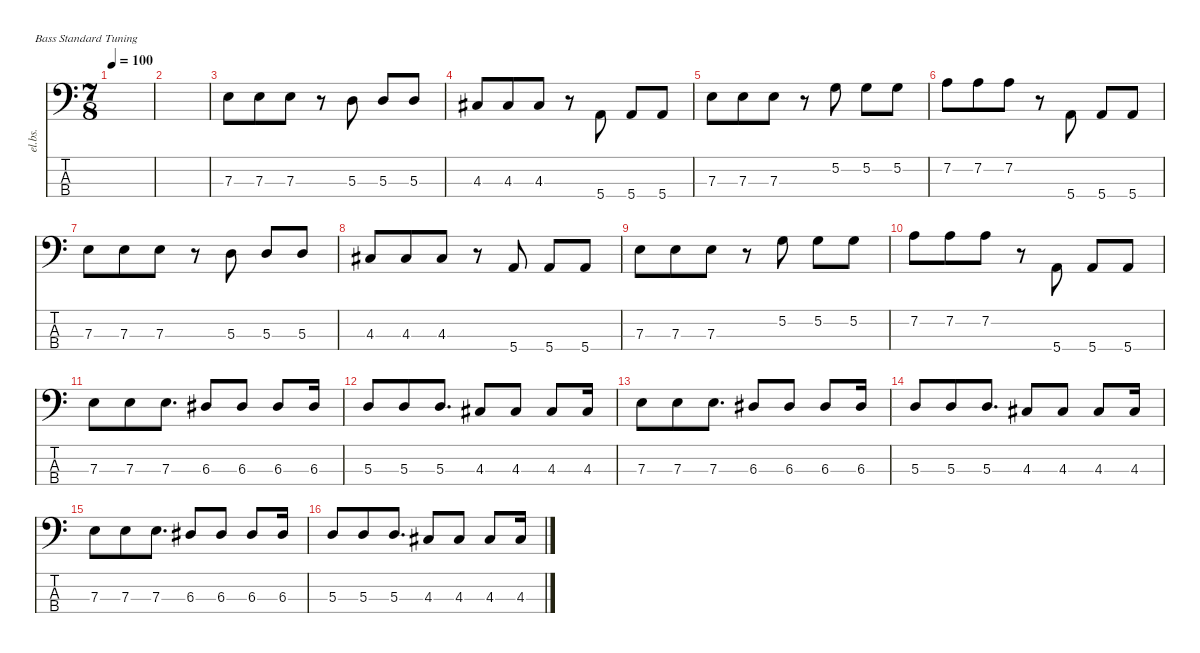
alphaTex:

\defaultSystemsLayout 4
\hideDynamics
\bracketExtendMode nobrackets
\otherSystemsTrackNameOrientation horizontal
\track ("Electric Bass" "el.bs.") {instrument electricbassfinger}
\staff {score tabs}
\tuning (G2 D2 A1 E1)
\ts (7 8)
\beaming (8 3 2 2)
\tempo 100
\clef f4
\ks c
|
|
7.3.8{beam Down} 7.3.8{beam Down} 7.3.8{beam Down} r.8{beam Down} 5.3.8{beam Down} 5.3.8{beam Up} 5.3.8{beam Up} |
4.3{acc #}.8{beam Up} 4.3{acc #}.8{beam Up} 4.3{acc #}.8{beam Up} r.8{beam Down} 5.4.8{beam Up} 5.4.8{beam Up} 5.4.8{beam Up} |
7.3.8{beam Down} 7.3.8{beam Down} 7.3.8{beam Down} r.8{beam Down} 5.2.8{beam Down} 5.2.8{beam Down} 5.2.8{beam Down} |
7.2.8{beam Down} 7.2.8{beam Down} 7.2.8{beam Down} r.8{beam Down} 5.4.8{beam Up} 5.4.8{beam Up} 5.4.8{beam Up} |
7.3.8{beam Down} 7.3.8{beam Down} 7.3.8{beam Down} r.8{beam Down} 5.3.8{beam Down} 5.3.8{beam Up} 5.3.8{beam Up} |
4.3{acc #}.8{beam Up} 4.3{acc #}.8{beam Up} 4.3{acc #}.8{beam Up} r.8{beam Up} 5.4.8{beam Up} 5.4.8{beam Up} 5.4.8{beam Up} |
7.3.8{beam Down} 7.3.8{beam Down} 7.3.8{beam Down} r.8{beam Down} 5.2.8{beam Down} 5.2.8{beam Down} 5.2.8{beam Down} |
7.2.8{beam Down} 7.2.8{beam Down} 7.2.8{beam Down} r.8{beam Down} 5.4.8{beam Up} 5.4.8{beam Up} 5.4.8{beam Up} |
7.3.8{beam Down} 7.3.8{beam Down} 7.3.8{d beam Down} 6.3{acc #}.8{beam Up} 6.3{acc #}.8{beam Up} 6.3{acc #}.8{beam Up} 6.3{acc #}.16{beam Up} |
5.3.8{beam Up} 5.3.8{beam Up} 5.3.8{d beam Up} 4.3{acc #}.8{beam Up} 4.3{acc #}.8{beam Up} 4.3{acc #}.8{beam Up} 4.3{acc #}.16{beam Up} |
7.3.8{beam Down} 7.3.8{beam Down} 7.3.8{d beam Down} 6.3{acc #}.8{beam Up} 6.3{acc #}.8{beam Up} 6.3{acc #}.8{beam Up} 6.3{acc #}.16{beam Up} |
5.3.8{beam Up} 5.3.8{beam Up} 5.3.8{d beam Up} 4.3{acc #}.8{beam Up} 4.3{acc #}.8{beam Up} 4.3{acc #}.8{beam Up} 4.3{acc #}.16{beam Up} |
7.3.8{beam Down} 7.3.8{beam Down} 7.3.8{d beam Down} 6.3{acc #}.8{beam Up} 6.3{acc #}.8{beam Up} 6.3{acc #}.8{beam Up} 6.3{acc #}.16{beam Up} |
5.3.8{beam Up} 5.3.8{beam Up} 5.3.8{d beam Up} 4.3{acc #}.8{beam Up} 4.3{acc #}.8{beam Up} 4.3{acc #}.8{beam Up} 4.3{acc #}.16{beam Up}
